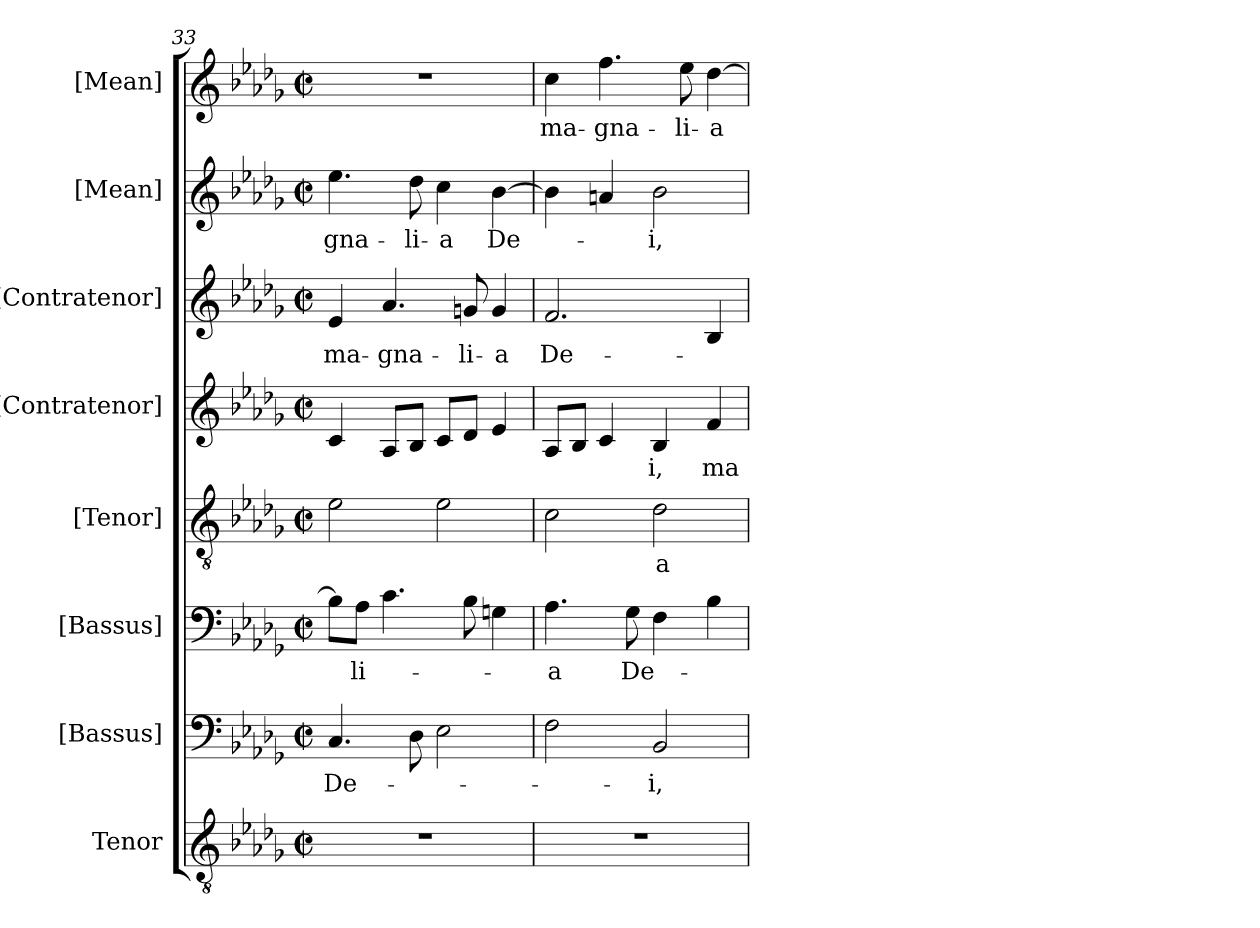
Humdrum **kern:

**kern	**kern	**text	**kern	**text	**kern	**text	**kern	**text	**kern	**text	**kern	**text	**kern	**text
*part8	*part7	*part7	*part6	*part6	*part5	*part5	*part4	*part4	*part3	*part3	*part2	*part2	*part1	*part1
*staff8	*staff7	*staff7	*staff6	*staff6	*staff5	*staff5	*staff4	*staff4	*staff3	*staff3	*staff2	*staff2	*staff1	*staff1
*I"Tenor	*I"[Bassus]	*	*I"[Bassus]	*	*I"[Tenor]	*	*I"[Contratenor]	*	*I"[Contratenor]	*	*I"[Mean]	*	*I"[Mean]	*
*	*	*	*	*	*I'T.	*	*	*	*	*	*	*	*	*
*clefGv2	*clefF4	*	*clefF4	*	*clefGv2	*	*clefG2	*	*clefG2	*	*clefG2	*	*clefG2	*
*ITrd7c12	*	*	*	*	*ITrd7c12	*	*ITrd7c12	*	*ITrd7c12	*	*	*	*	*
*k[b-e-a-d-g-]	*k[b-e-a-d-g-]	*	*k[b-e-a-d-g-]	*	*k[b-e-a-d-g-]	*	*k[b-e-a-d-g-]	*	*k[b-e-a-d-g-]	*	*k[b-e-a-d-g-]	*	*k[b-e-a-d-g-]	*
*b-:	*b-:	*	*b-:	*	*b-:	*	*b-:	*	*b-:	*	*b-:	*	*b-:	*
*M2/2	*M2/2	*	*M2/2	*	*M2/2	*	*M2/2	*	*M2/2	*	*M2/2	*	*M2/2	*
*met(c|)	*met(c|)	*	*met(c|)	*	*met(c|)	*	*met(c|)	*	*met(c|)	*	*met(c|)	*	*met(c|)	*
=33	=33	=33	=33	=33	=33	=33	=33	=33	=33	=33	=33	=33	=33	=33
!	!	!LO:LY:b:color=#000000	!	!	!	!	!	!	!	!	!	!	!	!
!	!	!	!	!	!	!	!	!	!	!LO:LY:b:color=#000000	!	!	!	!
!	!	!	!	!	!	!	!	!	!	!	!	!LO:LY:b:color=#000000	!	!
1r	4.Ci/	De-	8B-i\L]	.	2E-i\	.	4Ci/	.	4E-i/	ma-	4.ee-i\	-gna-	1r	.
!	!	!	!	!LO:LY:b:color=#000000	!	!	!	!	!	!	!	!	!	!
.	.	.	8A-i\J	-li-	.	.	.	.	.	.	.	.	.	.
!	!	!	!	!	!	!	!	!	!	!LO:LY:b:color=#000000	!	!	!	!
.	.	.	4.ci\	.	.	.	8AA-i/L	.	4.A-i/	-gna-	.	.	.	.
!	!	!	!	!	!	!	!	!	!	!	!	!LO:LY:b:color=#000000	!	!
.	8D-i\	.	.	.	.	.	8BB-i/J	.	.	.	8dd-i\	-li-	.	.
!	!	!	!	!	!	!	!	!	!	!	!	!LO:LY:b:color=#000000	!	!
.	2E-i\	.	.	.	2E-i\	.	8Ci/L	.	.	.	4cci\	-a	.	.
!	!	!	!	!	!	!	!	!	!	!LO:LY:b:color=#000000	!	!	!	!
.	.	.	8B-i\	.	.	.	8D-i/J	.	8Gni/	-li-	.	.	.	.
!	!	!	!	!	!	!	!	!	!	!LO:LY:b:color=#000000	!	!	!	!
!	!	!	!	!	!	!	!	!	!	!	!	!LO:LY:b:color=#000000	!	!
.	.	.	4Gni\	.	.	.	4E-i/	.	4Gi/	-a	[>4b-i\	De-	.	.
=34	=34	=34	=34	=34	=34	=34	=34	=34	=34	=34	=34	=34	=34	=34
!	!	!	!	!LO:LY:b:color=#000000	!	!	!	!	!	!	!	!	!	!
!	!	!	!	!	!	!	!	!	!	!LO:LY:b:color=#000000	!	!	!	!
!	!	!	!	!	!	!	!	!	!	!	!	!	!	!LO:LY:b:color=#000000
1r	2Fi\	.	4.A-i\	-a	2Ci\	.	8AA-i/L	.	2.Fi/	De-	4b-i\]	.	4cci\	ma-
.	.	.	.	.	.	.	8BB-i/J	.	.	.	.	.	.	.
!	!	!	!	!	!	!	!	!	!	!	!	!	!	!LO:LY:b:color=#000000
.	.	.	.	.	.	.	4Ci/	.	.	.	4ani/	.	4.ffi\	-gna-
!	!	!	!	!LO:LY:b:color=#000000	!	!	!	!	!	!	!	!	!	!
.	.	.	8G-i\	De-	.	.	.	.	.	.	.	.	.	.
!	!	!LO:LY:b:color=#000000	!	!	!	!	!	!	!	!	!	!	!	!
!	!	!	!	!	!	!LO:LY:b:color=#000000	!	!	!	!	!	!	!	!
!	!	!	!	!	!	!	!	!LO:LY:b:color=#000000	!	!	!	!	!	!
!	!	!	!	!	!	!	!	!	!	!	!	!LO:LY:b:color=#000000	!	!
.	2BB-i/	-i,	4Fi\	.	2D-i\	-a	4BB-i/	-i,	.	.	2b-i\	-i,	.	.
!	!	!	!	!	!	!	!	!	!	!	!	!	!	!LO:LY:b:color=#000000
.	.	.	.	.	.	.	.	.	.	.	.	.	8ee-i\	-li-
!	!	!	!	!	!	!	!	!LO:LY:b:color=#000000	!	!	!	!	!	!
!	!	!	!	!	!	!	!	!	!	!	!	!	!	!LO:LY:b:color=#000000
.	.	.	4B-i\	.	.	.	4Fi/	ma-	4BB-i/	.	.	.	[>4dd-i\	-a
=	=	=	=	=	=	=	=	=	=	=	=	=	=	=
*-	*-	*-	*-	*-	*-	*-	*-	*-	*-	*-	*-	*-	*-	*-
